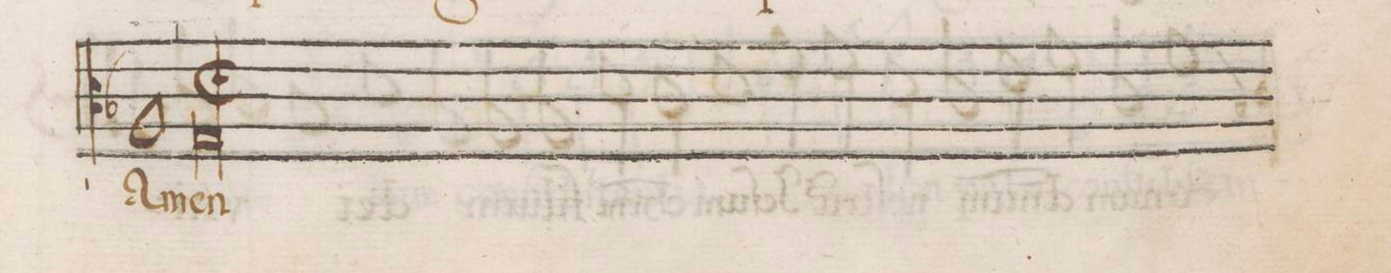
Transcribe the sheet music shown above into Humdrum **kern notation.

**kern	**text
*I"TENOR	*
*clefC3	*
*k[b-]	*
*met(C)	*
*M2/1	*
1A/	A-
=114-	=114-
0G/;l	-men
==	==
*-	*-
